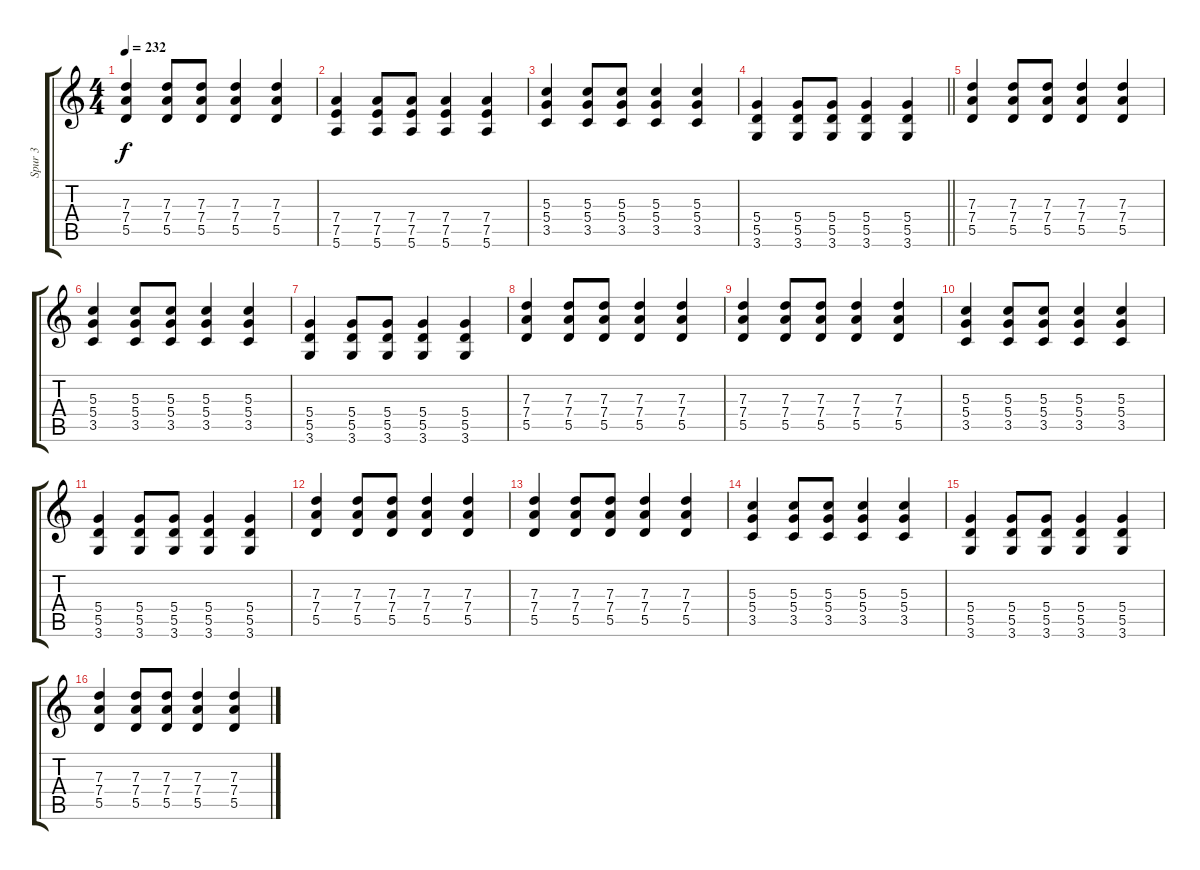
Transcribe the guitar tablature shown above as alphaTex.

\track ("Spur 3" "Spur 3") {instrument overdrivenguitar}
\staff {score tabs}
\tuning (E4 B3 G3 D3 A2 E2) {hide}
\ts (4 4)
\tempo 232
\clef g2
\ks c
(7.3 7.4 5.5).4{dy f} (7.3 7.4 5.5).8 (7.3 7.4 5.5).8 (7.3 7.4 5.5).4 (7.3 7.4 5.5).4 |
(7.4 7.5 5.6).4 (7.4 7.5 5.6).8 (7.4 7.5 5.6).8 (7.4 7.5 5.6).4 (7.4 7.5 5.6).4 |
(5.3 5.4 3.5).4 (5.3 5.4 3.5).8 (5.3 5.4 3.5).8 (5.3 5.4 3.5).4 (5.3 5.4 3.5).4 |
\barLineRight lightlight
(5.4 5.5 3.6).4 (5.4 5.5 3.6).8 (5.4 5.5 3.6).8 (5.4 5.5 3.6).4 (5.4 5.5 3.6).4 |
(7.3 7.4 5.5).4 (7.3 7.4 5.5).8 (7.3 7.4 5.5).8 (7.3 7.4 5.5).4 (7.3 7.4 5.5).4 |
(5.3 5.4 3.5).4 (5.3 5.4 3.5).8 (5.3 5.4 3.5).8 (5.3 5.4 3.5).4 (5.3 5.4 3.5).4 |
(5.4 5.5 3.6).4 (5.4 5.5 3.6).8 (5.4 5.5 3.6).8 (5.4 5.5 3.6).4 (5.4 5.5 3.6).4 |
(7.3 7.4 5.5).4 (7.3 7.4 5.5).8 (7.3 7.4 5.5).8 (7.3 7.4 5.5).4 (7.3 7.4 5.5).4 |
(7.3 7.4 5.5).4 (7.3 7.4 5.5).8 (7.3 7.4 5.5).8 (7.3 7.4 5.5).4 (7.3 7.4 5.5).4 |
(5.3 5.4 3.5).4 (5.3 5.4 3.5).8 (5.3 5.4 3.5).8 (5.3 5.4 3.5).4 (5.3 5.4 3.5).4 |
(5.4 5.5 3.6).4 (5.4 5.5 3.6).8 (5.4 5.5 3.6).8 (5.4 5.5 3.6).4 (5.4 5.5 3.6).4 |
(7.3 7.4 5.5).4 (7.3 7.4 5.5).8 (7.3 7.4 5.5).8 (7.3 7.4 5.5).4 (7.3 7.4 5.5).4 |
(7.3 7.4 5.5).4 (7.3 7.4 5.5).8 (7.3 7.4 5.5).8 (7.3 7.4 5.5).4 (7.3 7.4 5.5).4 |
(5.3 5.4 3.5).4 (5.3 5.4 3.5).8 (5.3 5.4 3.5).8 (5.3 5.4 3.5).4 (5.3 5.4 3.5).4 |
(5.4 5.5 3.6).4 (5.4 5.5 3.6).8 (5.4 5.5 3.6).8 (5.4 5.5 3.6).4 (5.4 5.5 3.6).4 |
(7.3 7.4 5.5).4 (7.3 7.4 5.5).8 (7.3 7.4 5.5).8 (7.3 7.4 5.5).4 (7.3 7.4 5.5).4
